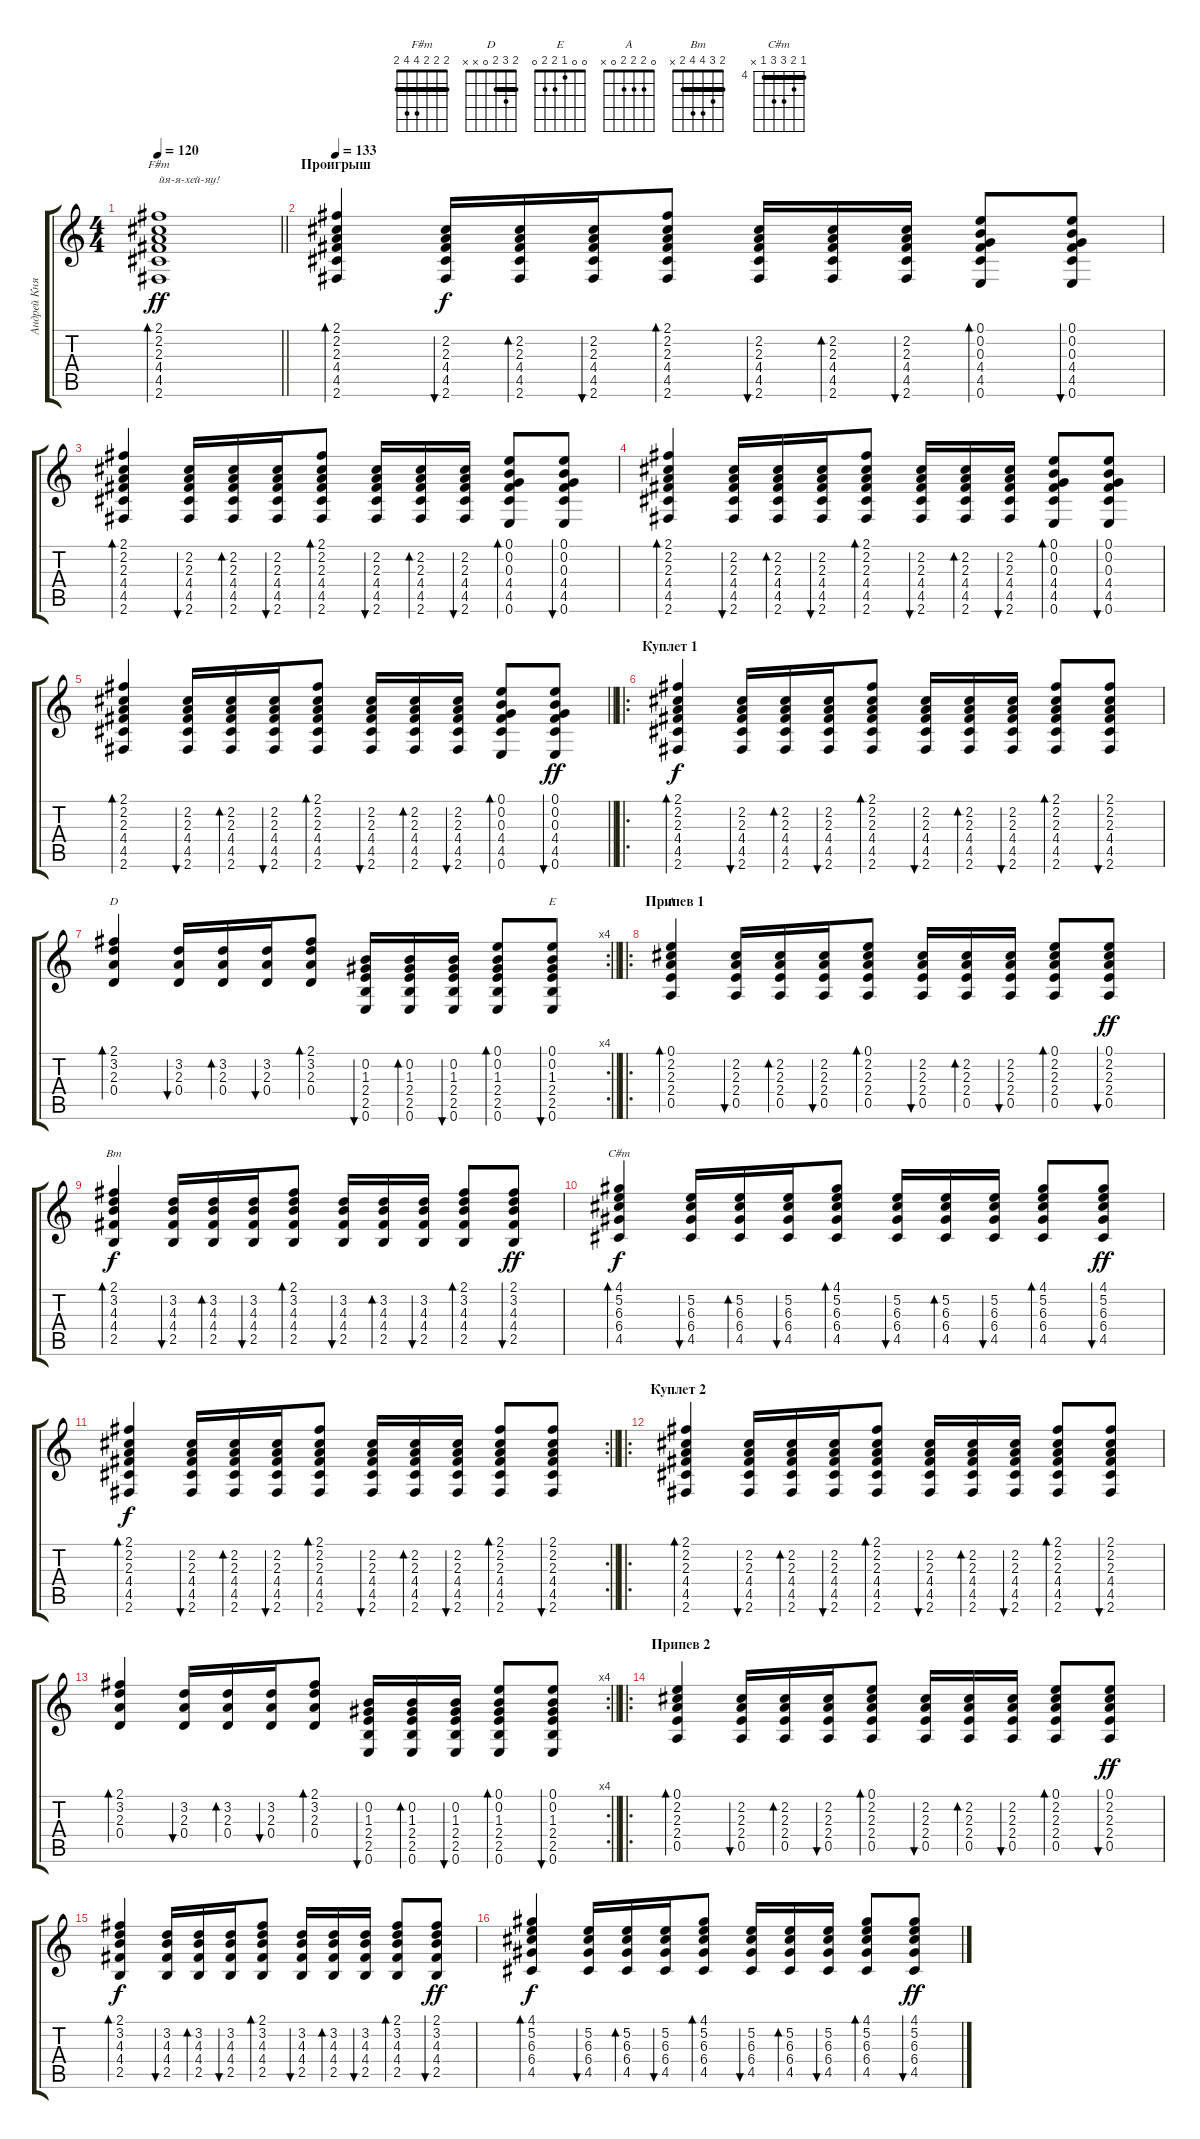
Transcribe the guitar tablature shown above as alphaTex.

\track ("Андрей Князев" "Андрей Кня") {instrument acousticguitarsteel}
\staff {score tabs}
\tuning (E4 B3 G3 D3 A2 E2) {hide}
\chord ("F#m" 2 2 2 4 4 2) {barre 2}
\chord ("D" 2 3 2 0 x x) {barre 2}
\chord ("E" 0 0 1 2 2 0)
\chord ("A" 0 2 2 2 0 x)
\chord ("Bm" 2 3 4 4 2 x) {barre 2}
\chord ("C#m" 4 5 6 6 4 x) {firstfret 4 barre 4}
\ts (4 4)
\tempo 120
\clef g2
\barLineRight lightlight
\ks c
(2.1 2.2 2.3 4.4 4.5 2.6).1{bd 30 ch "F#m" txt "йя-я-хей-яу!" dy ff} |
\section ("" "Проигрыш")
\tempo 133
(2.1 2.2 2.3 4.4 4.5 2.6).4{bd 30} (2.2 2.3 4.4 4.5 2.6).16{bu 30 dy f} (2.2 2.3 4.4 4.5 2.6).16{bd 30} (2.2 2.3 4.4 4.5 2.6).16{bu 60} (2.1 2.2 2.3 4.4 4.5 2.6).8{bd 30} (2.2 2.3 4.4 4.5 2.6).16{bu 30} (2.2 2.3 4.4 4.5 2.6).16{bd 30} (2.2 2.3 4.4 4.5 2.6).16{bu 60} (0.1 0.2 0.3 4.4 4.5 0.6).8{bd 60} (0.1 0.2 0.3 4.4 4.5 0.6).8{bu 30} |
(2.1 2.2 2.3 4.4 4.5 2.6).4{bd 30} (2.2 2.3 4.4 4.5 2.6).16{bu 30} (2.2 2.3 4.4 4.5 2.6).16{bd 30} (2.2 2.3 4.4 4.5 2.6).16{bu 60} (2.1 2.2 2.3 4.4 4.5 2.6).8{bd 30} (2.2 2.3 4.4 4.5 2.6).16{bu 30} (2.2 2.3 4.4 4.5 2.6).16{bd 30} (2.2 2.3 4.4 4.5 2.6).16{bu 60} (0.1 0.2 0.3 4.4 4.5 0.6).8{bd 60} (0.1 0.2 0.3 4.4 4.5 0.6).8{bu 30} |
(2.1 2.2 2.3 4.4 4.5 2.6).4{bd 30} (2.2 2.3 4.4 4.5 2.6).16{bu 30} (2.2 2.3 4.4 4.5 2.6).16{bd 30} (2.2 2.3 4.4 4.5 2.6).16{bu 60} (2.1 2.2 2.3 4.4 4.5 2.6).8{bd 30} (2.2 2.3 4.4 4.5 2.6).16{bu 30} (2.2 2.3 4.4 4.5 2.6).16{bd 30} (2.2 2.3 4.4 4.5 2.6).16{bu 60} (0.1 0.2 0.3 4.4 4.5 0.6).8{bd 60} (0.1 0.2 0.3 4.4 4.5 0.6).8{bu 30} |
\barLineRight lightlight
(2.1 2.2 2.3 4.4 4.5 2.6).4{bd 30} (2.2 2.3 4.4 4.5 2.6).16{bu 30} (2.2 2.3 4.4 4.5 2.6).16{bd 30} (2.2 2.3 4.4 4.5 2.6).16{bu 60} (2.1 2.2 2.3 4.4 4.5 2.6).8{bd 30} (2.2 2.3 4.4 4.5 2.6).16{bu 30} (2.2 2.3 4.4 4.5 2.6).16{bd 30} (2.2 2.3 4.4 4.5 2.6).16{bu 60} (0.1 0.2 0.3 4.4 4.5 0.6).8{bd 60} (0.1 0.2 0.3 4.4 4.5 0.6).8{bu 30 dy ff} |
\ro
\section ("" "Куплет 1")
(2.1 2.2 2.3 4.4 4.5 2.6).4{bd 30 dy f} (2.2 2.3 4.4 4.5 2.6).16{bu 30} (2.2 2.3 4.4 4.5 2.6).16{bd 30} (2.2 2.3 4.4 4.5 2.6).16{bu 60} (2.1 2.2 2.3 4.4 4.5 2.6).8{bd 30} (2.2 2.3 4.4 4.5 2.6).16{bu 30} (2.2 2.3 4.4 4.5 2.6).16{bd 30} (2.2 2.3 4.4 4.5 2.6).16{bu 60} (2.1 2.2 2.3 4.4 4.5 2.6).8{bd 60} (2.1 2.2 2.3 4.4 4.5 2.6).8{bu 30} |
\rc 4
\barLineRight lightlight
(2.1 3.2 2.3 0.4).4{bd 30 ch "D"} (3.2 2.3 0.4).16{bu 30} (3.2 2.3 0.4).16{bd 30} (3.2 2.3 0.4).16{bu 60} (2.1 3.2 2.3 0.4).8{bd 30} (0.2 1.3 2.4 2.5 0.6).16{bu 30} (0.2 1.3 2.4 2.5 0.6).16{bd 30} (0.2 1.3 2.4 2.5 0.6).16{bu 60} (0.1 0.2 1.3 2.4 2.5 0.6).8{bd 60} (0.1 0.2 1.3 2.4 2.5 0.6).8{bu 30 ch "E"} |
\ro
\section ("" "Припев 1")
(0.1 2.2 2.3 2.4 0.5).4{bd 30 ch "A"} (2.2 2.3 2.4 0.5).16{bu 30} (2.2 2.3 2.4 0.5).16{bd 30} (2.2 2.3 2.4 0.5).16{bu 60} (0.1 2.2 2.3 2.4 0.5).8{bd 30} (2.2 2.3 2.4 0.5).16{bu 30} (2.2 2.3 2.4 0.5).16{bd 30} (2.2 2.3 2.4 0.5).16{bu 60} (0.1 2.2 2.3 2.4 0.5).8{bd 60} (0.1 2.2 2.3 2.4 0.5).8{bu 30 dy ff} |
(2.1 3.2 4.3 4.4 2.5).4{bd 30 ch "Bm" dy f} (3.2 4.3 4.4 2.5).16{bu 30} (3.2 4.3 4.4 2.5).16{bd 30} (3.2 4.3 4.4 2.5).16{bu 60} (2.1 3.2 4.3 4.4 2.5).8{bd 30} (3.2 4.3 4.4 2.5).16{bu 30} (3.2 4.3 4.4 2.5).16{bd 30} (3.2 4.3 4.4 2.5).16{bu 60} (2.1 3.2 4.3 4.4 2.5).8{bd 60} (2.1 3.2 4.3 4.4 2.5).8{bu 30 dy ff} |
(4.1 5.2 6.3 6.4 4.5).4{bd 30 ch "C#m" dy f} (5.2 6.3 6.4 4.5).16{bu 30} (5.2 6.3 6.4 4.5).16{bd 30} (5.2 6.3 6.4 4.5).16{bu 60} (4.1 5.2 6.3 6.4 4.5).8{bd 30} (5.2 6.3 6.4 4.5).16{bu 30} (5.2 6.3 6.4 4.5).16{bd 30} (5.2 6.3 6.4 4.5).16{bu 60} (4.1 5.2 6.3 6.4 4.5).8{bd 60} (4.1 5.2 6.3 6.4 4.5).8{bu 30 dy ff} |
\rc 2
\barLineRight lightlight
(2.1 2.2 2.3 4.4 4.5 2.6).4{bd 30 dy f} (2.2 2.3 4.4 4.5 2.6).16{bu 30} (2.2 2.3 4.4 4.5 2.6).16{bd 30} (2.2 2.3 4.4 4.5 2.6).16{bu 60} (2.1 2.2 2.3 4.4 4.5 2.6).8{bd 30} (2.2 2.3 4.4 4.5 2.6).16{bu 30} (2.2 2.3 4.4 4.5 2.6).16{bd 30} (2.2 2.3 4.4 4.5 2.6).16{bu 60} (2.1 2.2 2.3 4.4 4.5 2.6).8{bd 60} (2.1 2.2 2.3 4.4 4.5 2.6).8{bu 30} |
\ro
\section ("" "Куплет 2")
(2.1 2.2 2.3 4.4 4.5 2.6).4{bd 30} (2.2 2.3 4.4 4.5 2.6).16{bu 30} (2.2 2.3 4.4 4.5 2.6).16{bd 30} (2.2 2.3 4.4 4.5 2.6).16{bu 60} (2.1 2.2 2.3 4.4 4.5 2.6).8{bd 30} (2.2 2.3 4.4 4.5 2.6).16{bu 30} (2.2 2.3 4.4 4.5 2.6).16{bd 30} (2.2 2.3 4.4 4.5 2.6).16{bu 60} (2.1 2.2 2.3 4.4 4.5 2.6).8{bd 60} (2.1 2.2 2.3 4.4 4.5 2.6).8{bu 30} |
\rc 4
\barLineRight lightlight
(2.1 3.2 2.3 0.4).4{bd 30} (3.2 2.3 0.4).16{bu 30} (3.2 2.3 0.4).16{bd 30} (3.2 2.3 0.4).16{bu 60} (2.1 3.2 2.3 0.4).8{bd 30} (0.2 1.3 2.4 2.5 0.6).16{bu 30} (0.2 1.3 2.4 2.5 0.6).16{bd 30} (0.2 1.3 2.4 2.5 0.6).16{bu 60} (0.1 0.2 1.3 2.4 2.5 0.6).8{bd 60} (0.1 0.2 1.3 2.4 2.5 0.6).8{bu 30} |
\ro
\section ("" "Припев 2")
(0.1 2.2 2.3 2.4 0.5).4{bd 30} (2.2 2.3 2.4 0.5).16{bu 30} (2.2 2.3 2.4 0.5).16{bd 30} (2.2 2.3 2.4 0.5).16{bu 60} (0.1 2.2 2.3 2.4 0.5).8{bd 30} (2.2 2.3 2.4 0.5).16{bu 30} (2.2 2.3 2.4 0.5).16{bd 30} (2.2 2.3 2.4 0.5).16{bu 60} (0.1 2.2 2.3 2.4 0.5).8{bd 60} (0.1 2.2 2.3 2.4 0.5).8{bu 30 dy ff} |
(2.1 3.2 4.3 4.4 2.5).4{bd 30 dy f} (3.2 4.3 4.4 2.5).16{bu 30} (3.2 4.3 4.4 2.5).16{bd 30} (3.2 4.3 4.4 2.5).16{bu 60} (2.1 3.2 4.3 4.4 2.5).8{bd 30} (3.2 4.3 4.4 2.5).16{bu 30} (3.2 4.3 4.4 2.5).16{bd 30} (3.2 4.3 4.4 2.5).16{bu 60} (2.1 3.2 4.3 4.4 2.5).8{bd 60} (2.1 3.2 4.3 4.4 2.5).8{bu 30 dy ff} |
(4.1 5.2 6.3 6.4 4.5).4{bd 30 dy f} (5.2 6.3 6.4 4.5).16{bu 30} (5.2 6.3 6.4 4.5).16{bd 30} (5.2 6.3 6.4 4.5).16{bu 60} (4.1 5.2 6.3 6.4 4.5).8{bd 30} (5.2 6.3 6.4 4.5).16{bu 30} (5.2 6.3 6.4 4.5).16{bd 30} (5.2 6.3 6.4 4.5).16{bu 60} (4.1 5.2 6.3 6.4 4.5).8{bd 60} (4.1 5.2 6.3 6.4 4.5).8{bu 30 dy ff}
